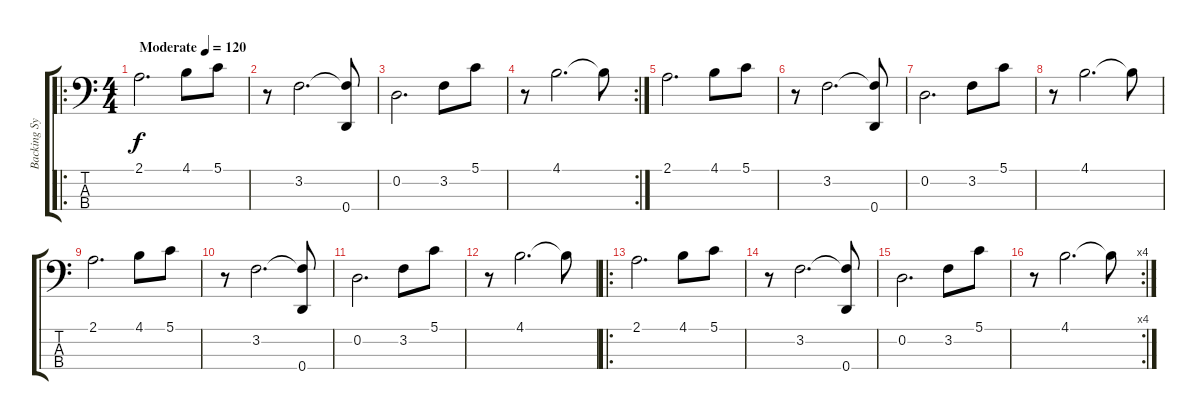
\track ("Backing Synth #2" "Backing Sy") {instrument overdrivenguitar}
\staff {score tabs}
\tuning (G2 D2 A1 D1) {hide}
\ro
\ts (4 4)
\tempo (120 "Moderate")
\clef f4
\ks c
2.1.2{d dy f instrument overdrivenguitar} 4.1.8 5.1.8 |
r.8 3.2.2{d} (3.2{t} 0.4).8 |
0.2.2{d} 3.2.8 5.1.8 |
\rc 2
r.8 4.1.2{d} 4.1{t}.8 |
2.1.2{d} 4.1.8 5.1.8 |
r.8 3.2.2{d} (3.2{t} 0.4).8 |
0.2.2{d} 3.2.8 5.1.8 |
r.8 4.1.2{d} 4.1{t}.8 |
2.1.2{d} 4.1.8 5.1.8 |
r.8 3.2.2{d} (3.2{t} 0.4).8 |
0.2.2{d} 3.2.8 5.1.8 |
r.8 4.1.2{d} 4.1{t}.8 |
\ro
2.1.2{d} 4.1.8 5.1.8 |
r.8 3.2.2{d} (3.2{t} 0.4).8 |
0.2.2{d} 3.2.8 5.1.8 |
\rc 4
r.8 4.1.2{d} 4.1{t}.8
